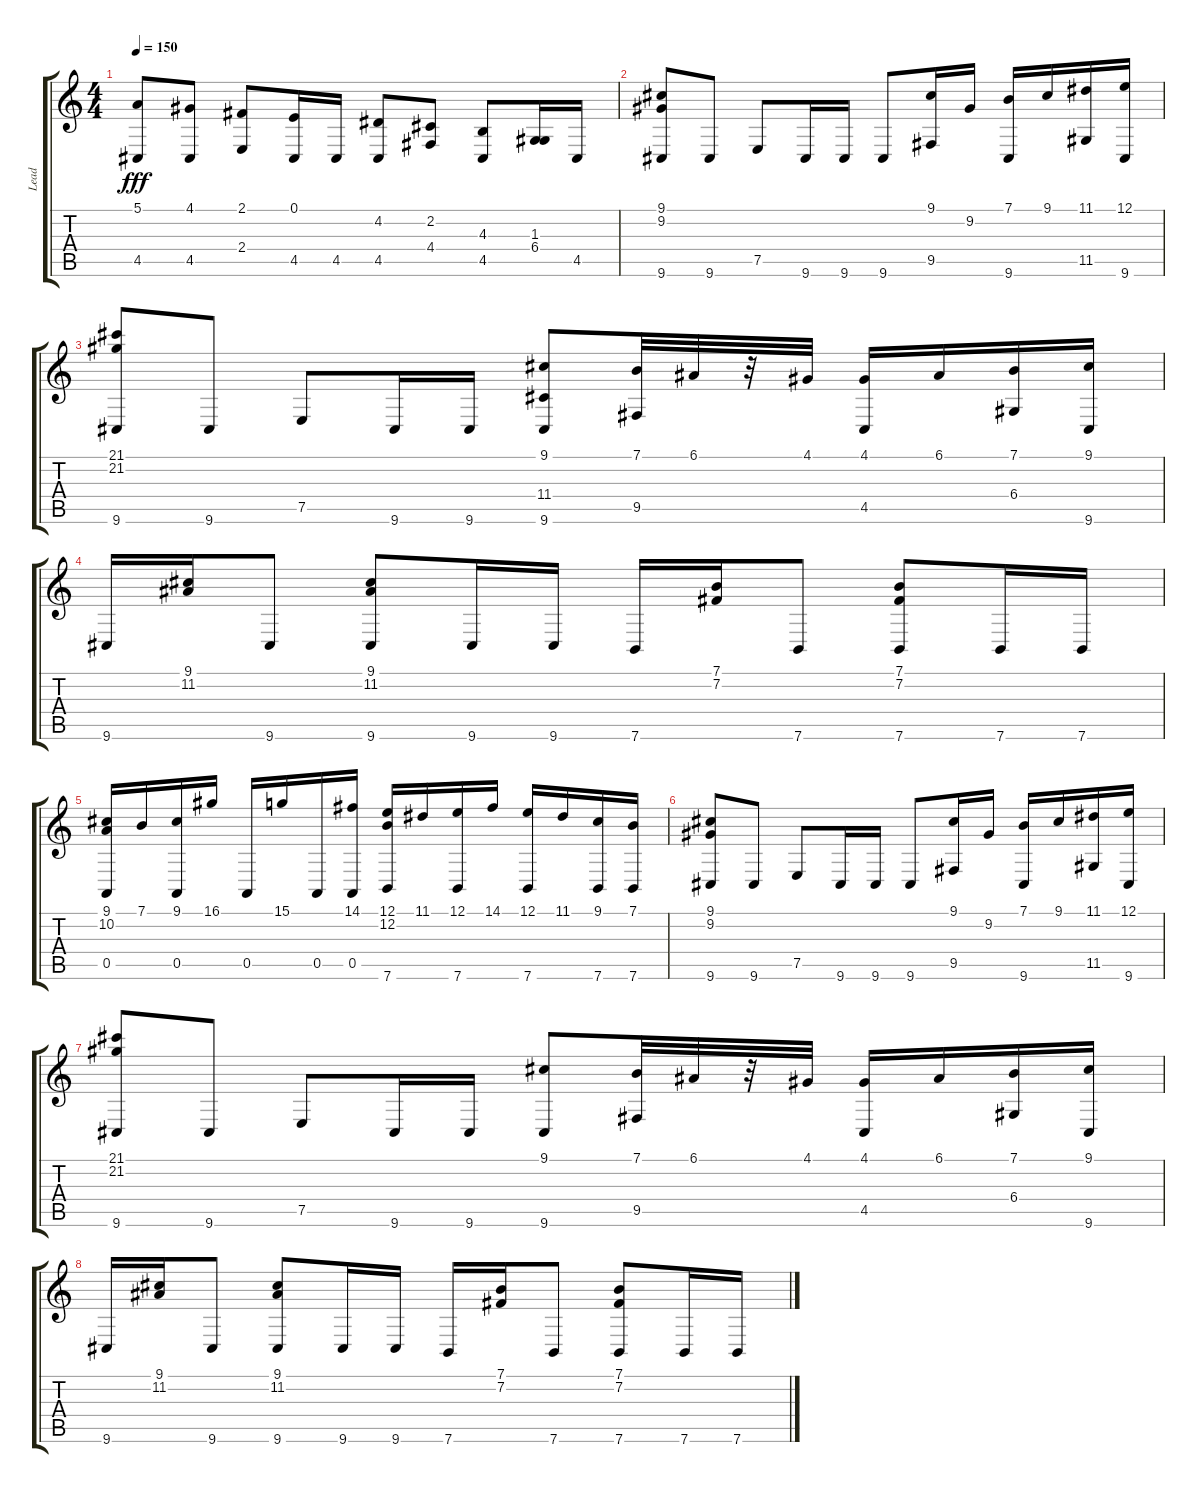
\track ("Lead" "Lead") {instrument lead1square}
\staff {score tabs}
\tuning (E4 B3 G3 D3 A2 E2) {hide}
\ts (4 4)
\tempo 150
\clef g2
\ks c
(5.1 4.5).8{dy fff} (4.1 4.5).8 (2.1 2.4).8 (0.1 4.5).16 4.5.16 (4.2 4.5).8 (2.2 4.4).8 (4.3 4.5).8 (1.3 6.4).16 4.5.16 |
(9.1 9.2 9.6).8 9.6.8 7.5.8 9.6.16 9.6.16 9.6.8 (9.1 9.5).16 9.2.16 (7.1 9.6).16 9.1.16 (11.1 11.5).16 (12.1 9.6).16 |
(21.1 21.2 9.6).8 9.6.8 7.5.8 9.6.16 9.6.16 (9.1 11.4 9.6).8 (7.1 9.5).32 6.1.32 r.32 4.1.32 (4.1 4.5).16 6.1.16 (7.1 6.4).16 (9.1 9.6).16 |
9.6.16 (9.1 11.2).16 9.6.8 (9.1 11.2 9.6).8 9.6.16 9.6.16 7.6.16 (7.1 7.2).16 7.6.8 (7.1 7.2 7.6).8 7.6.16 7.6.16 |
(9.1 10.2 0.5).16 7.1.16 (9.1 0.5).16 16.1.16 0.5.16 15.1.16 0.5.16 (14.1 0.5).16 (12.1 12.2 7.6).16 11.1.16 (12.1 7.6).16 14.1.16 (12.1 7.6).16 11.1.16 (9.1 7.6).16 (7.1 7.6).16 |
(9.1 9.2 9.6).8 9.6.8 7.5.8 9.6.16 9.6.16 9.6.8 (9.1 9.5).16 9.2.16 (7.1 9.6).16 9.1.16 (11.1 11.5).16 (12.1 9.6).16 |
(21.1 21.2 9.6).8 9.6.8 7.5.8 9.6.16 9.6.16 (9.1 9.6).8 (7.1 9.5).32 6.1.32 r.32 4.1.32 (4.1 4.5).16 6.1.16 (7.1 6.4).16 (9.1 9.6).16 |
9.6.16 (9.1 11.2).16 9.6.8 (9.1 11.2 9.6).8 9.6.16 9.6.16 7.6.16 (7.1 7.2).16 7.6.8 (7.1 7.2 7.6).8 7.6.16 7.6.16
